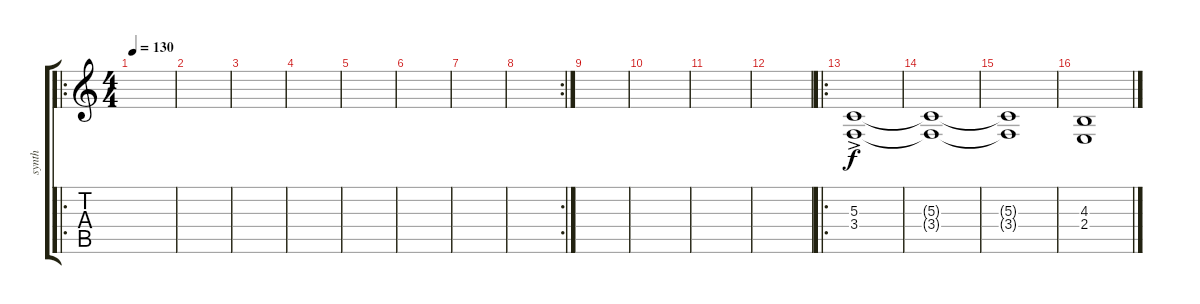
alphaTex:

\track ("synth" "synth") {instrument choiraahs}
\staff {score tabs}
\tuning (E4 B3 G3 D3 A2 E2) {hide}
\ro
\ts (4 4)
\tempo 130
\clef g2
\ks c
|
|
|
|
|
|
|
\rc 2
|
|
|
|
|
\ro
(5.3{ac} 3.4{ac}).1 |
(5.3{t} 3.4{t}).1{dy f} |
(5.3{t} 3.4{t}).1 |
(4.3 2.4).1
